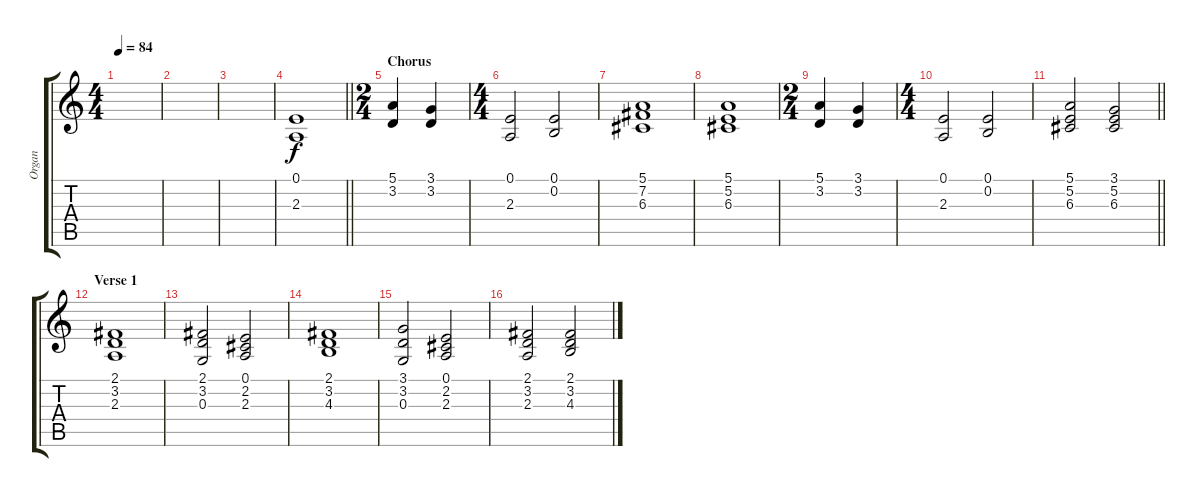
\track ("Organ" "Organ") {instrument drawbarorgan}
\staff {score tabs}
\tuning (E4 B3 G3 D3 A2 E2) {hide}
\ts (4 4)
\tempo 84
\clef g2
\ks c
|
|
|
\barLineRight lightlight
(0.1 2.3).1 |
\ts (2 4)
\section ("" "Chorus")
(5.1 3.2).4 (3.1 3.2).4 |
\ts (4 4)
(0.1 2.3).2 (0.1 0.2).2 |
(5.1 7.2 6.3).1 |
(5.1 5.2 6.3).1 |
\ts (2 4)
(5.1 3.2).4 (3.1 3.2).4 |
\ts (4 4)
(0.1 2.3).2 (0.1 0.2).2 |
\barLineRight lightlight
(5.1 5.2 6.3).2 (3.1 5.2 6.3).2 |
\section ("" "Verse 1")
(2.1 3.2 2.3).1 |
(2.1 3.2 0.3).2 (0.1 2.2 2.3).2 |
(2.1 3.2 4.3).1 |
(3.1 3.2 0.3).2 (0.1 2.2 2.3).2 |
(2.1 3.2 2.3).2 (2.1 3.2 4.3).2
